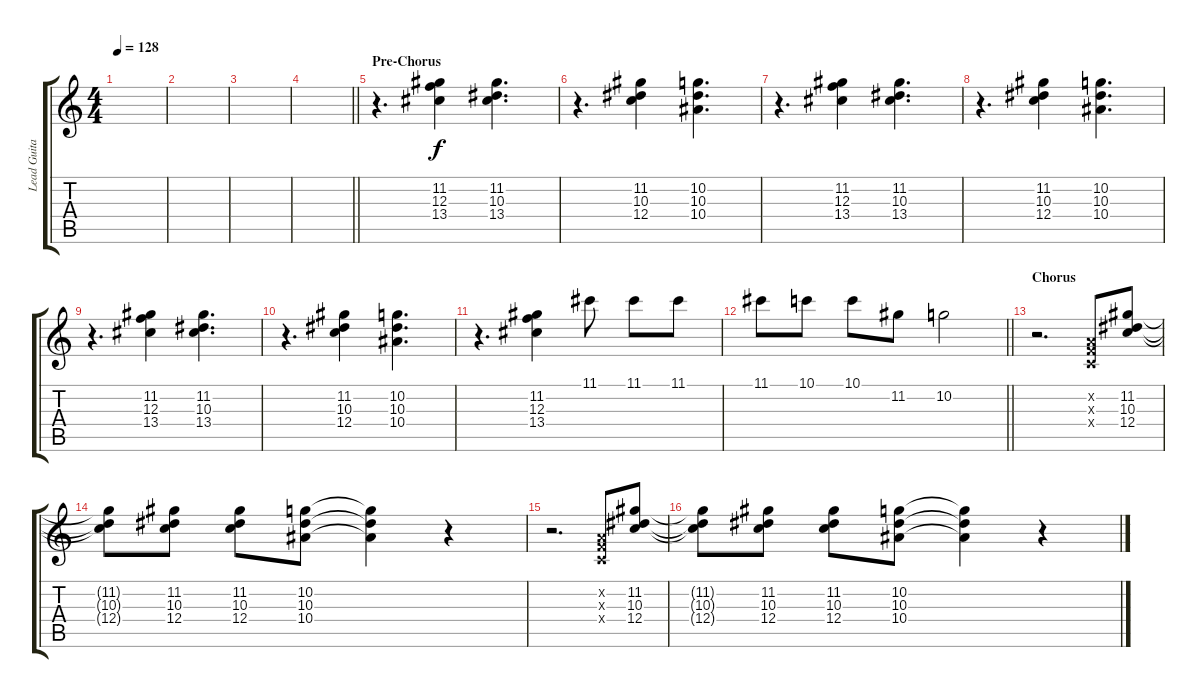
\track ("Lead Guitar 1" "Lead Guita") {instrument distortionguitar}
\staff {score tabs}
\tuning (D4 A3 F3 C3 G2 C2) {hide}
\ts (4 4)
\tempo 128
\clef g2
\ks c
|
|
|
\barLineRight lightlight
|
\section ("" "Pre-Chorus")
r.4{d} (11.2 12.3 13.4).4 (11.2 10.3 13.4).4{d} |
r.4{d} (11.2 10.3 12.4).4 (10.2 10.3 10.4).4{d} |
r.4{d} (11.2 12.3 13.4).4 (11.2 10.3 13.4).4{d} |
r.4{d} (11.2 10.3 12.4).4 (10.2 10.3 10.4).4{d} |
r.4{d} (11.2 12.3 13.4).4 (11.2 10.3 13.4).4{d} |
r.4{d} (11.2 10.3 12.4).4 (10.2 10.3 10.4).4{d} |
r.4{d} (11.2 12.3 13.4).4 11.1.8 11.1.8 11.1.8 |
\barLineRight lightlight
11.1.8 10.1.8 10.1.8 11.2.8 10.2.2 |
\section ("" "Chorus")
r.2{d} (0.2{x} 0.3{x} 0.4{x}).8 (11.2 10.3 12.4).8 |
(11.2{t} 10.3{t} 12.4{t}).8 (11.2 10.3 12.4).8 (11.2 10.3 12.4).8 (10.2 10.3 10.4).8 (10.2{t} 10.3{t} 10.4{t}).4 r.4 |
r.2{d} (0.2{x} 0.3{x} 0.4{x}).8 (11.2 10.3 12.4).8 |
(11.2{t} 10.3{t} 12.4{t}).8 (11.2 10.3 12.4).8 (11.2 10.3 12.4).8 (10.2 10.3 10.4).8 (10.2{t} 10.3{t} 10.4{t}).4 r.4
